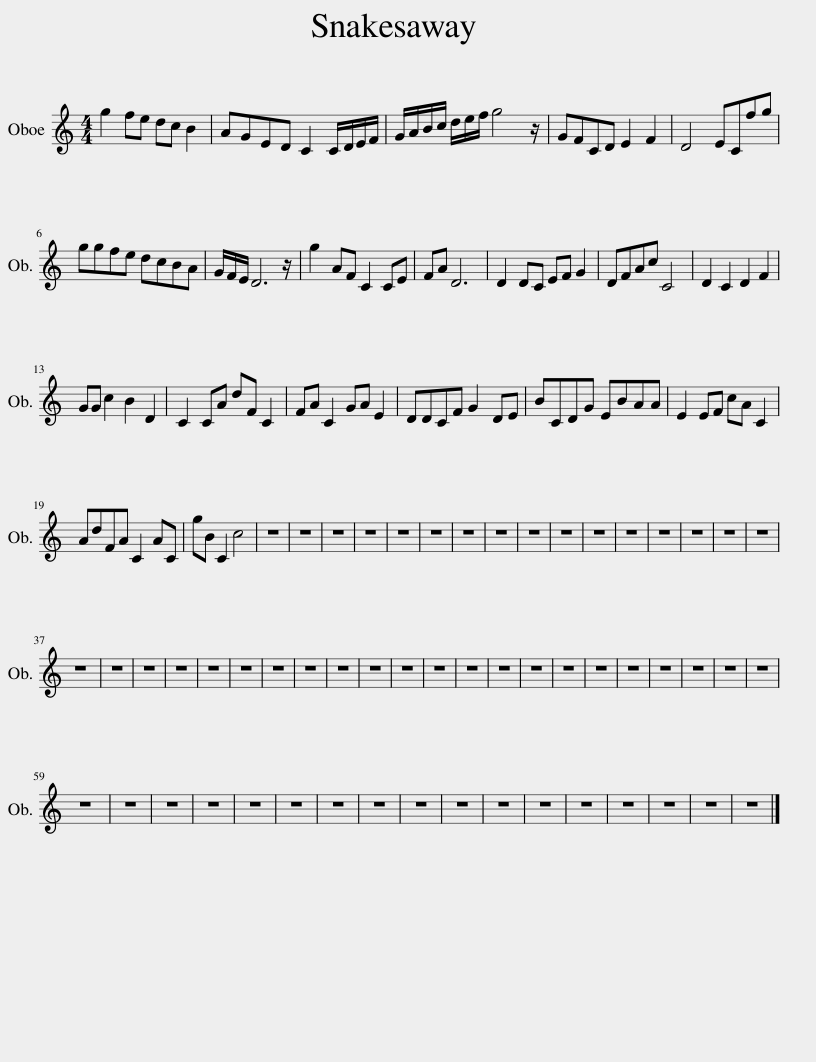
X:1
L:1/8
M:4/4
I:linebreak $
K:C
V:1 treble
V:1
 g2 fe dc B2 | AGED C2 C/D/E/F/ | G/A/B/c/ d/e/f/ g4 z/ | GFCD E2 F2 | D4 ECfg |$ %5
 ggfe dcBA | G/F/E/ D6 z/ | g2 AF C2 CE | FA D6 | D2 DC EF G2 | %10
 DFAc C4 | D2 C2 D2 F2 |$ GG c2 B2 D2 | C2 CA dF C2 | FA C2 GA E2 | %15
 DDCF G2 DE | BCDG EBAA | E2 EF cA C2 |$ AdFA C2 AC | gB C2 c4 | %20
 z8 | z8 | z8 | z8 | z8 | %25
 z8 | z8 | z8 | z8 | z8 | %30
 z8 | z8 | z8 | z8 | z8 | %35
 z8 |$ z8 | z8 | z8 | z8 | %40
 z8 | z8 | z8 | z8 | z8 | %45
 z8 | z8 | z8 | z8 | z8 | %50
 z8 | z8 | z8 | z8 | z8 | %55
 z8 | z8 | z8 |$ z8 | z8 | %60
 z8 | z8 | z8 | z8 | z8 | %65
 z8 | z8 | z8 | z8 | z8 | %70
 z8 | z8 | z8 | z8 | z8 |] %75
